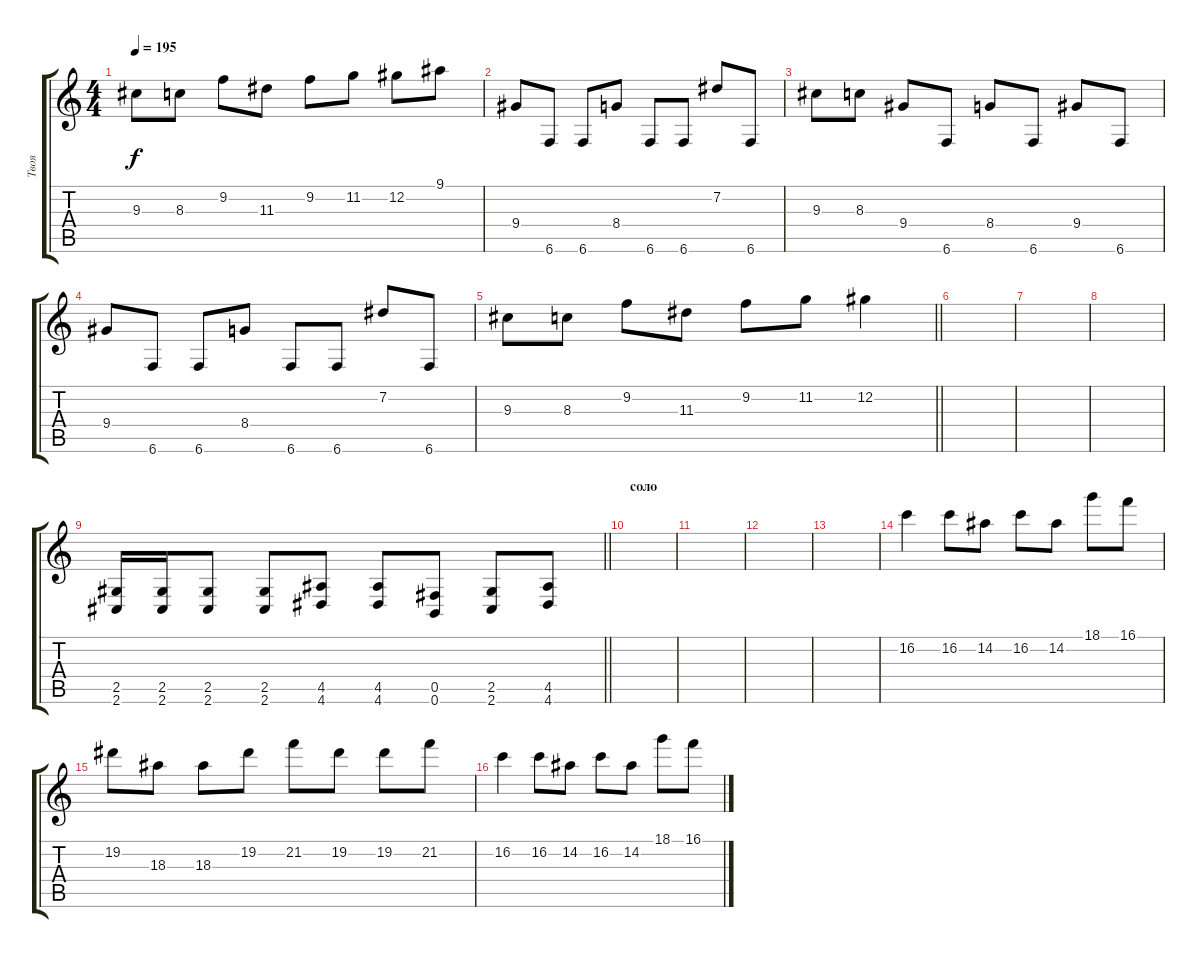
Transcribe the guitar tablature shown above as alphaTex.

\track ("Твоя" "Твоя") {instrument distortionguitar}
\staff {score tabs}
\tuning (Db4 Ab3 E3 B2 Gb2 B1) {hide}
\ts (4 4)
\tempo 195
\clef g2
\ks c
9.3.8{dy f} 8.3.8 9.2.8 11.3.8 9.2.8 11.2.8 12.2.8 9.1.8 |
9.4.8 6.6.8 6.6.8 8.4.8 6.6.8 6.6.8 7.2.8 6.6.8 |
9.3.8 8.3.8 9.4.8 6.6.8 8.4.8 6.6.8 9.4.8 6.6.8 |
9.4.8 6.6.8 6.6.8 8.4.8 6.6.8 6.6.8 7.2.8 6.6.8 |
\barLineRight lightlight
9.3.8 8.3.8 9.2.8 11.3.8 9.2.8 11.2.8 12.2.4 |
\section ("" "")
|
|
|
\barLineRight lightlight
(2.5 2.6).16 (2.5 2.6).16 (2.5 2.6).8 (2.5 2.6).8 (4.5 4.6).8 (4.5 4.6).8 (0.5 0.6).8 (2.5 2.6).8 (4.5 4.6).8 |
\section ("" "соло")
|
|
|
|
16.2.4 16.2.8 14.2.8 16.2.8 14.2.8 18.1.8 16.1.8 |
19.2.8 18.3.8 18.3.8 19.2.8 21.2.8 19.2.8 19.2.8 21.2.8 |
16.2.4 16.2.8 14.2.8 16.2.8 14.2.8 18.1.8 16.1.8
